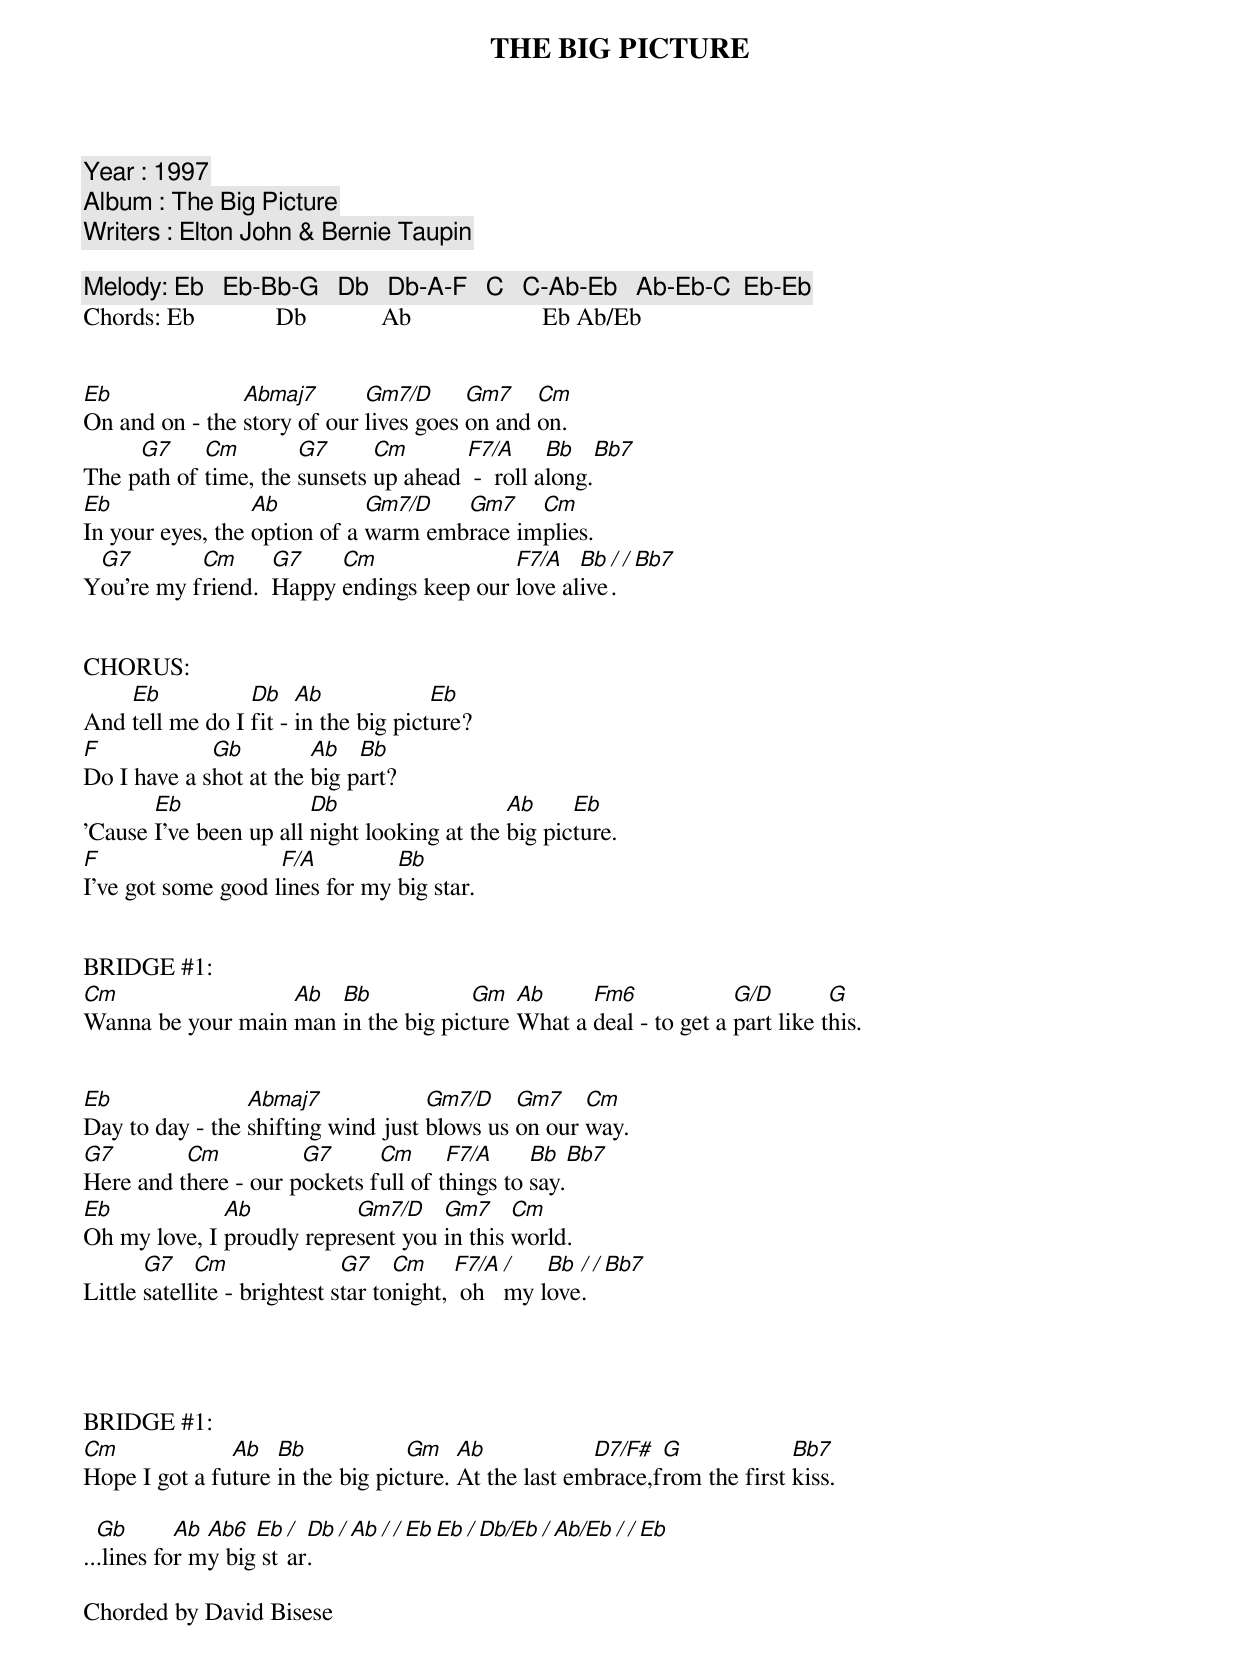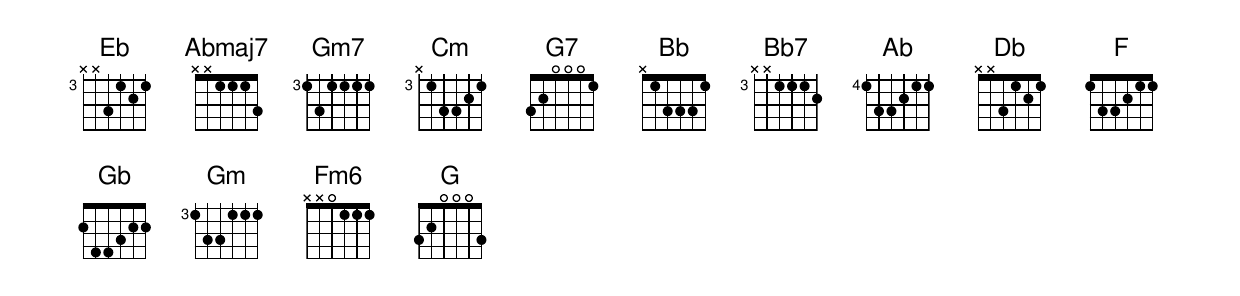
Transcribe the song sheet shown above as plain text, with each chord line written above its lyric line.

THE BIG PICTURE

   Year : 1997
  Album : The Big Picture
Writers : Elton John & Bernie Taupin

Melody: Eb   Eb-Bb-G   Db   Db-A-F   C   C-Ab-Eb   Ab-Eb-C  Eb-Eb
Chords: Eb             Db            Ab                     Eb Ab/Eb


Eb              Abmaj7       Gm7/D      Gm7    Cm
On and on - the story of our lives goes on and on.
     G7     Cm        G7      Cm       F7/A      Bb    Bb7
The path of time, the sunsets up ahead  -  roll along.
Eb                Ab          Gm7/D   Gm7    Cm
In your eyes, the option of a warm embrace implies.
 G7        Cm      G7    Cm               F7/A   Bb / / Bb7
You're my friend.  Happy endings keep our love alive.


CHORUS:
    Eb           Db    Ab             Eb
And tell me do I fit - in the big picture?
F            Gb         Ab   Bb
Do I have a shot at the big part?
       Eb               Db                   Ab     Eb
'Cause I've been up all night looking at the big picture.
F                   F/A         Bb
I've got some good lines for my big star.


BRIDGE #1:
Cm                 Ab  Bb            Gm   Ab     Fm6             G/D        G
Wanna be your main man in the big picture What a deal - to get a part like this.


Eb               Abmaj7             Gm7/D    Gm7    Cm
Day to day - the shifting wind just blows us on our way.
G7        Cm          G7      Cm      F7/A     Bb    Bb7
Here and there - our pockets full of things to say.
Eb            Ab           Gm7/D    Gm7     Cm
Oh my love, I proudly represent you in this world.
       G7    Cm               G7    Cm     F7/A  /   Bb / / Bb7
Little satellite - brightest star tonight,  oh   my love.


{Repeat Chorus}


BRIDGE #1:
Cm             Ab   Bb            Gm    Ab            D7/F#  G             Bb7
Hope I got a future in the big picture. At the last embrace,from the first kiss.

  Gb       Ab Ab6  Eb / Db /    Ab / / Eb     Eb / Db/Eb /     Ab/Eb / / Eb
...lines for my big star.

Chorded by David Bisese
